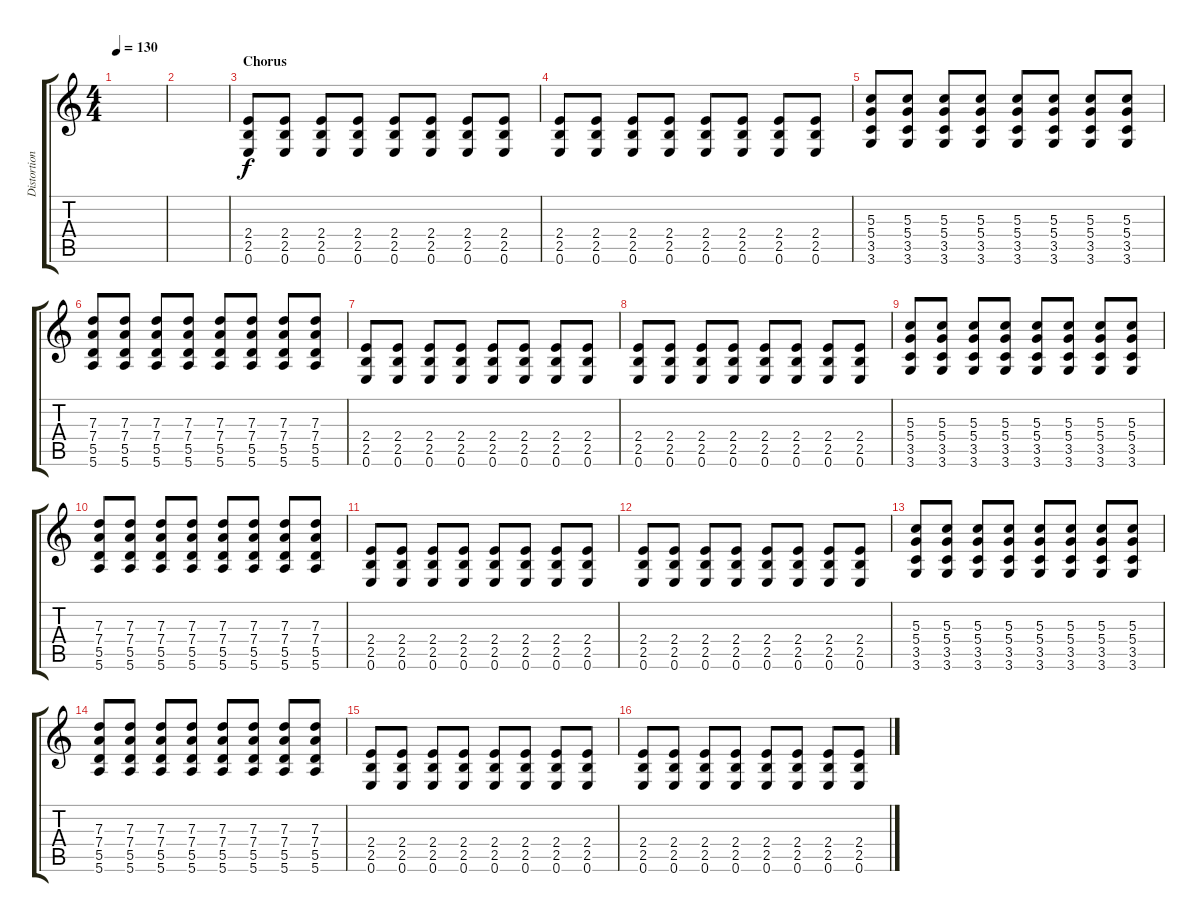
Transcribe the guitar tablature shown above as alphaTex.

\track ("Distortion" "Distortion") {instrument distortionguitar}
\staff {score tabs}
\tuning (E4 B3 G3 D3 A2 E2) {hide}
\ts (4 4)
\tempo 130
\clef g2
\ks c
|
|
\section ("" "Chorus")
(2.4 2.5 0.6).8 (2.4 2.5 0.6).8 (2.4 2.5 0.6).8 (2.4 2.5 0.6).8 (2.4 2.5 0.6).8 (2.4 2.5 0.6).8 (2.4 2.5 0.6).8 (2.4 2.5 0.6).8 |
(2.4 2.5 0.6).8 (2.4 2.5 0.6).8 (2.4 2.5 0.6).8 (2.4 2.5 0.6).8 (2.4 2.5 0.6).8 (2.4 2.5 0.6).8 (2.4 2.5 0.6).8 (2.4 2.5 0.6).8 |
(5.3 5.4 3.5 3.6).8 (5.3 5.4 3.5 3.6).8 (5.3 5.4 3.5 3.6).8 (5.3 5.4 3.5 3.6).8 (5.3 5.4 3.5 3.6).8 (5.3 5.4 3.5 3.6).8 (5.3 5.4 3.5 3.6).8 (5.3 5.4 3.5 3.6).8 |
(7.3 7.4 5.5 5.6).8 (7.3 7.4 5.5 5.6).8 (7.3 7.4 5.5 5.6).8 (7.3 7.4 5.5 5.6).8 (7.3 7.4 5.5 5.6).8 (7.3 7.4 5.5 5.6).8 (7.3 7.4 5.5 5.6).8 (7.3 7.4 5.5 5.6).8 |
(2.4 2.5 0.6).8 (2.4 2.5 0.6).8 (2.4 2.5 0.6).8 (2.4 2.5 0.6).8 (2.4 2.5 0.6).8 (2.4 2.5 0.6).8 (2.4 2.5 0.6).8 (2.4 2.5 0.6).8 |
(2.4 2.5 0.6).8 (2.4 2.5 0.6).8 (2.4 2.5 0.6).8 (2.4 2.5 0.6).8 (2.4 2.5 0.6).8 (2.4 2.5 0.6).8 (2.4 2.5 0.6).8 (2.4 2.5 0.6).8 |
(5.3 5.4 3.5 3.6).8 (5.3 5.4 3.5 3.6).8 (5.3 5.4 3.5 3.6).8 (5.3 5.4 3.5 3.6).8 (5.3 5.4 3.5 3.6).8 (5.3 5.4 3.5 3.6).8 (5.3 5.4 3.5 3.6).8 (5.3 5.4 3.5 3.6).8 |
(7.3 7.4 5.5 5.6).8 (7.3 7.4 5.5 5.6).8 (7.3 7.4 5.5 5.6).8 (7.3 7.4 5.5 5.6).8 (7.3 7.4 5.5 5.6).8 (7.3 7.4 5.5 5.6).8 (7.3 7.4 5.5 5.6).8 (7.3 7.4 5.5 5.6).8 |
(2.4 2.5 0.6).8 (2.4 2.5 0.6).8 (2.4 2.5 0.6).8 (2.4 2.5 0.6).8 (2.4 2.5 0.6).8 (2.4 2.5 0.6).8 (2.4 2.5 0.6).8 (2.4 2.5 0.6).8 |
(2.4 2.5 0.6).8 (2.4 2.5 0.6).8 (2.4 2.5 0.6).8 (2.4 2.5 0.6).8 (2.4 2.5 0.6).8 (2.4 2.5 0.6).8 (2.4 2.5 0.6).8 (2.4 2.5 0.6).8 |
(5.3 5.4 3.5 3.6).8 (5.3 5.4 3.5 3.6).8 (5.3 5.4 3.5 3.6).8 (5.3 5.4 3.5 3.6).8 (5.3 5.4 3.5 3.6).8 (5.3 5.4 3.5 3.6).8 (5.3 5.4 3.5 3.6).8 (5.3 5.4 3.5 3.6).8 |
(7.3 7.4 5.5 5.6).8 (7.3 7.4 5.5 5.6).8 (7.3 7.4 5.5 5.6).8 (7.3 7.4 5.5 5.6).8 (7.3 7.4 5.5 5.6).8 (7.3 7.4 5.5 5.6).8 (7.3 7.4 5.5 5.6).8 (7.3 7.4 5.5 5.6).8 |
(2.4 2.5 0.6).8 (2.4 2.5 0.6).8 (2.4 2.5 0.6).8 (2.4 2.5 0.6).8 (2.4 2.5 0.6).8 (2.4 2.5 0.6).8 (2.4 2.5 0.6).8 (2.4 2.5 0.6).8 |
(2.4 2.5 0.6).8 (2.4 2.5 0.6).8 (2.4 2.5 0.6).8 (2.4 2.5 0.6).8 (2.4 2.5 0.6).8 (2.4 2.5 0.6).8 (2.4 2.5 0.6).8 (2.4 2.5 0.6).8
